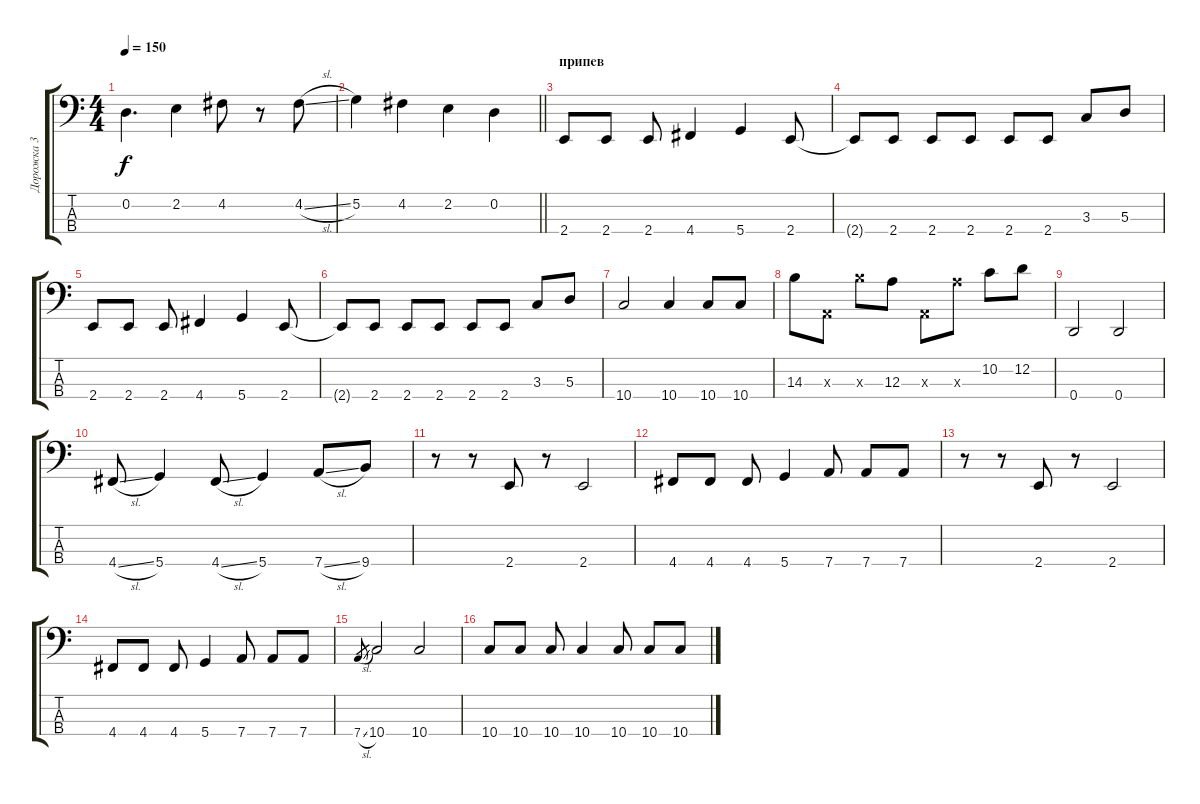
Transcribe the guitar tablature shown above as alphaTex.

\track ("Дорожка 3" "Дорожка 3") {instrument slapbass1}
\staff {score tabs}
\tuning (G2 D2 A1 D1) {hide}
\ts (4 4)
\tempo 150
\clef f4
\ks c
0.2.4{d dy f} 2.2.4 4.2.8 r.8 4.2{sl}.8 |
\barLineRight lightlight
5.2.4 4.2.4 2.2.4 0.2.4 |
\section ("" "припев")
2.4.8 2.4.8 2.4.8 4.4.4 5.4.4 2.4.8 |
2.4{t}.8 2.4.8 2.4.8 2.4.8 2.4.8 2.4.8 3.3.8 5.3.8 |
2.4.8 2.4.8 2.4.8 4.4.4 5.4.4 2.4.8 |
2.4{t}.8 2.4.8 2.4.8 2.4.8 2.4.8 2.4.8 3.3.8 5.3.8 |
10.4.2 10.4.4 10.4.8 10.4.8 |
14.3.8 0.3{x}.8 14.3{x}.8 12.3.8 0.3{x}.8 12.3{x}.8 10.2.8 12.2.8 |
0.4.2 0.4.2 |
4.4{sl}.8 5.4.4 4.4{sl}.8 5.4.4 7.4{sl}.8 9.4.8 |
r.8 r.8 2.4.8 r.8 2.4.2 |
4.4.8 4.4.8 4.4.8 5.4.4 7.4.8 7.4.8 7.4.8 |
r.8 r.8 2.4.8 r.8 2.4.2 |
4.4.8 4.4.8 4.4.8 5.4.4 7.4.8 7.4.8 7.4.8 |
7.4{sl}.8{gr} 10.4.2 10.4.2 |
10.4.8 10.4.8 10.4.8 10.4.4 10.4.8 10.4.8 10.4.8
